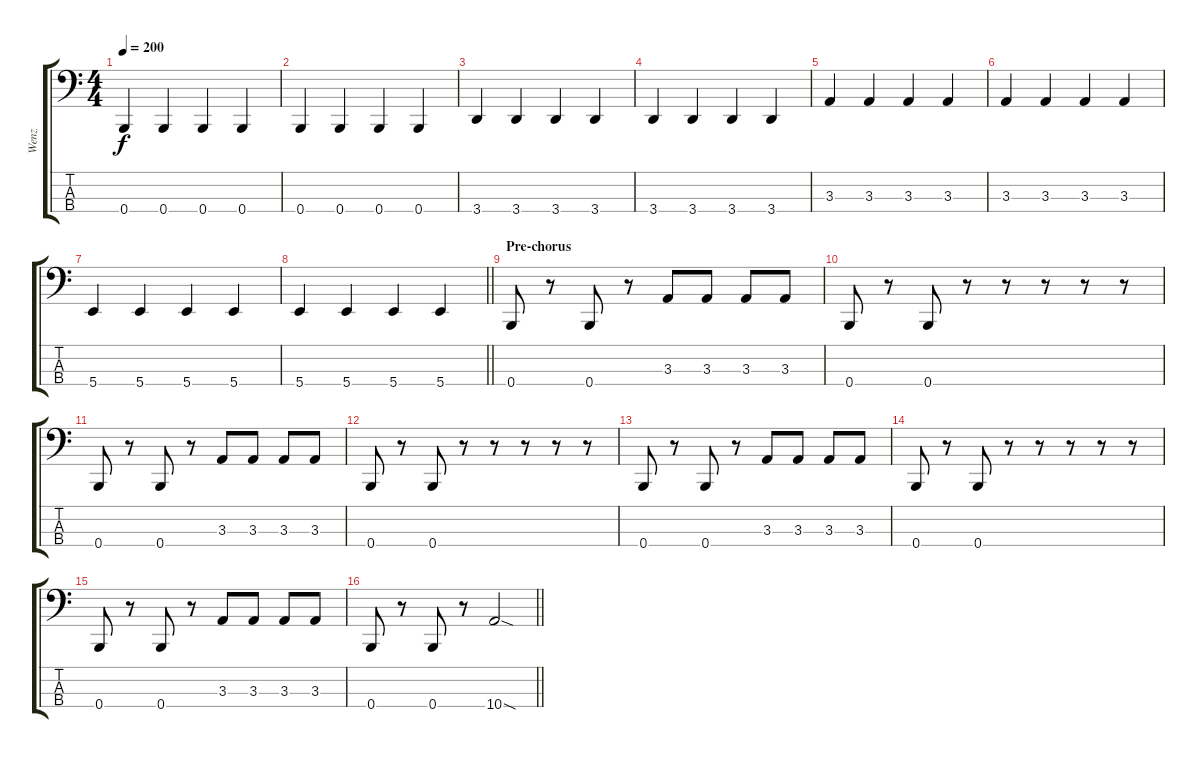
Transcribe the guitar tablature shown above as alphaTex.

\track ("Wenz" "Wenz") {instrument electricbasspick}
\staff {score tabs}
\tuning (E2 B1 Gb1 B0) {hide}
\ts (4 4)
\tempo 200
\clef f4
\ks c
0.4.4{dy f} 0.4.4 0.4.4 0.4.4 |
0.4.4 0.4.4 0.4.4 0.4.4 |
3.4.4 3.4.4 3.4.4 3.4.4 |
3.4.4 3.4.4 3.4.4 3.4.4 |
3.3.4 3.3.4 3.3.4 3.3.4 |
3.3.4 3.3.4 3.3.4 3.3.4 |
5.4.4 5.4.4 5.4.4 5.4.4 |
\barLineRight lightlight
5.4.4 5.4.4 5.4.4 5.4.4 |
\section ("" "Pre-chorus")
0.4.8 r.8 0.4.8 r.8 3.3.8 3.3.8 3.3.8 3.3.8 |
0.4.8 r.8 0.4.8 r.8 r.8 r.8 r.8 r.8 |
0.4.8 r.8 0.4.8 r.8 3.3.8 3.3.8 3.3.8 3.3.8 |
0.4.8 r.8 0.4.8 r.8 r.8 r.8 r.8 r.8 |
0.4.8 r.8 0.4.8 r.8 3.3.8 3.3.8 3.3.8 3.3.8 |
0.4.8 r.8 0.4.8 r.8 r.8 r.8 r.8 r.8 |
0.4.8 r.8 0.4.8 r.8 3.3.8 3.3.8 3.3.8 3.3.8 |
\barLineRight lightlight
0.4.8 r.8 0.4.8 r.8 10.4{sod}.2
